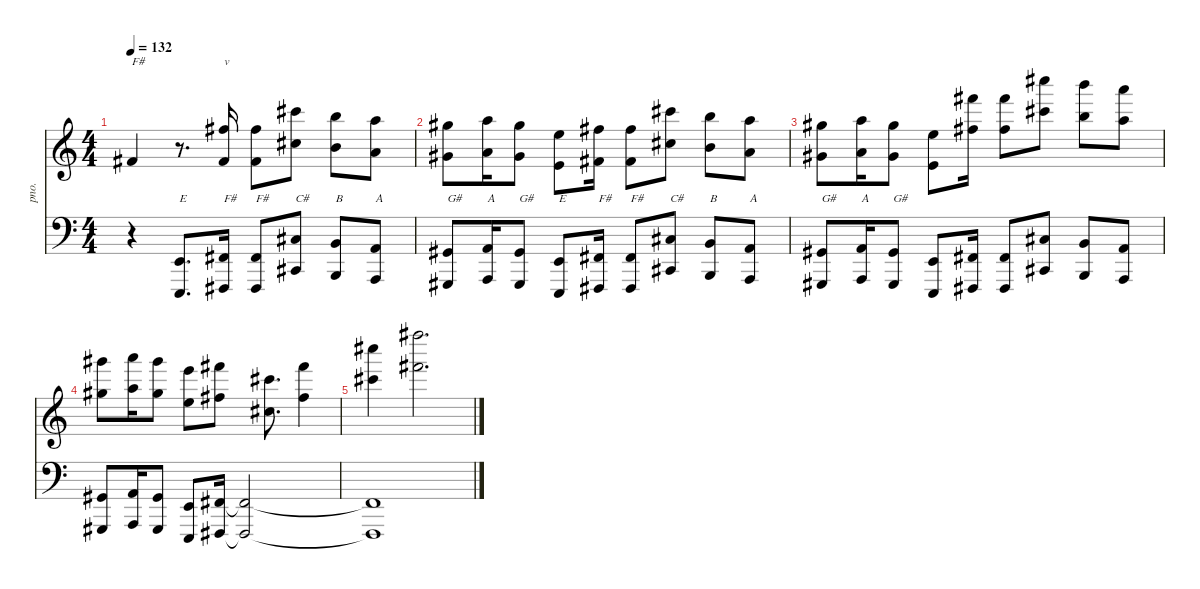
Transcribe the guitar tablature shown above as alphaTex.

\defaultSystemsLayout 4
\hideDynamics
\bracketExtendMode nobrackets
\otherSystemsTrackNameOrientation horizontal
\track ("Acoustic Piano" "pno.") {instrument acousticgrandpiano}
\staff {score}
\tuning (E4 B3 G3 D3 A2 E2)
\ts (4 4)
\tempo 132
\clef g2
\ks c
2.1{acc #}.4{txt "F#" dy mf instrument acousticgrandpiano beam Up} r.8{d beam Up} (2.1{acc #} 19.2{acc #}).16{txt "v" beam Down} (2.1{acc #} 19.2{acc #}).8{beam Down} (9.1{acc #} 30.3{acc #}).8{beam Down} (12.2 28.3).8{beam Down} (22.2 5.1).8{beam Down} |
(9.2{acc #} 25.3{acc #}).8{beam Down} (22.2 5.1).16{beam Down} (9.2{acc #} 25.3{acc #}).8{beam Down} (0.1 17.2).8{beam Down} (2.1{acc #} 19.2{acc #}).16{beam Down} (2.1{acc #} 19.2{acc #}).8{beam Down} (9.1{acc #} 30.3{acc #}).8{beam Down} (12.2 28.3).8{beam Down} (22.2 5.1).8{beam Down} |
(9.2{acc #} 25.3{acc #}).8{beam Down} (22.2 5.1).16{beam Down} (9.2{acc #} 25.3{acc #}).8{beam Down} (0.1 17.2).8{beam Down} (19.2{acc #} 35.3{acc #}).16{beam Down} (19.2{acc #} 26.1{acc #}).8{beam Down} (30.3{acc #} 33.1{acc #}).8{beam Down} (28.3 31.1).8{beam Down} (22.2 38.3).8{beam Down} |
(25.3{acc #} 28.1{acc #}).8{beam Down} (22.2 38.3).16{beam Down} (25.3{acc #} 28.1{acc #}).8{beam Down} (17.2 33.3).8{beam Down} (19.2{acc #} 35.3{acc #}).8{beam Down} (23.4{acc #} 21.1{acc #}).8{d beam Down} (19.2{acc #} 35.3{acc #}).4{beam Down} |
(30.3{acc #} 33.1{acc #}).4{beam Down} (26.1{acc #} 43.2{acc #}).2{d beam Down} |
\staff {score}
\tuning (G2 D2 A1 E1 B0)
\clef f4
\ottava regular
\simile none
\ks c
r.4{dy mf beam Down} (0.4 2.2).8{d txt "E" beam Up} (2.4{acc #} 4.2{acc #}).16{txt "F#" beam Up} (2.4{acc #} 4.2{acc #}).8{txt "F#" beam Up} (6.1{acc #} 4.3{acc #}).8{txt "C#" beam Up} (4.1 2.3).8{txt "B" beam Up} (0.3 2.1).8{txt "A" beam Up} |
(1.1{acc #} 4.4{acc #}).8{txt "G#" beam Up} (7.2 0.3).16{txt "A" beam Up} (6.2{acc #} 9.5{acc #}).8{txt "G#" beam Up} (0.4 2.2).8{txt "E" beam Up} (2.4{acc #} 4.2{acc #}).16{txt "F#" beam Up} (2.4{acc #} 4.2{acc #}).8{txt "F#" beam Up} (6.1{acc #} 4.3{acc #}).8{txt "C#" beam Up} (4.1 2.3).8{txt "B" beam Up} (0.3 2.1).8{txt "A" beam Up} |
(1.1{acc #} 4.4{acc #}).8{txt "G#" beam Up} (7.2 0.3).16{txt "A" beam Up} (6.2{acc #} 9.5{acc #}).8{txt "G#" beam Up} (0.4 2.2).8{beam Up} (2.4{acc #} 4.2{acc #}).16{beam Up} (2.4{acc #} 4.2{acc #}).8{beam Up} (6.1{acc #} 4.3{acc #}).8{beam Up} (4.1 2.3).8{beam Up} (0.3 2.1).8{beam Up} |
(1.1{acc #} 4.4{acc #}).8{beam Up} (7.2 0.3).16{beam Up} (6.2{acc #} 9.5{acc #}).8{beam Up} (0.4 2.2).8{beam Up} (4.2{acc #} 2.4{acc #}).16{beam Up} (2.4{t acc #} 4.2{t acc #}).2{beam Up} |
(4.2{t acc #} 2.4{t acc #}).1{beam Up} |
